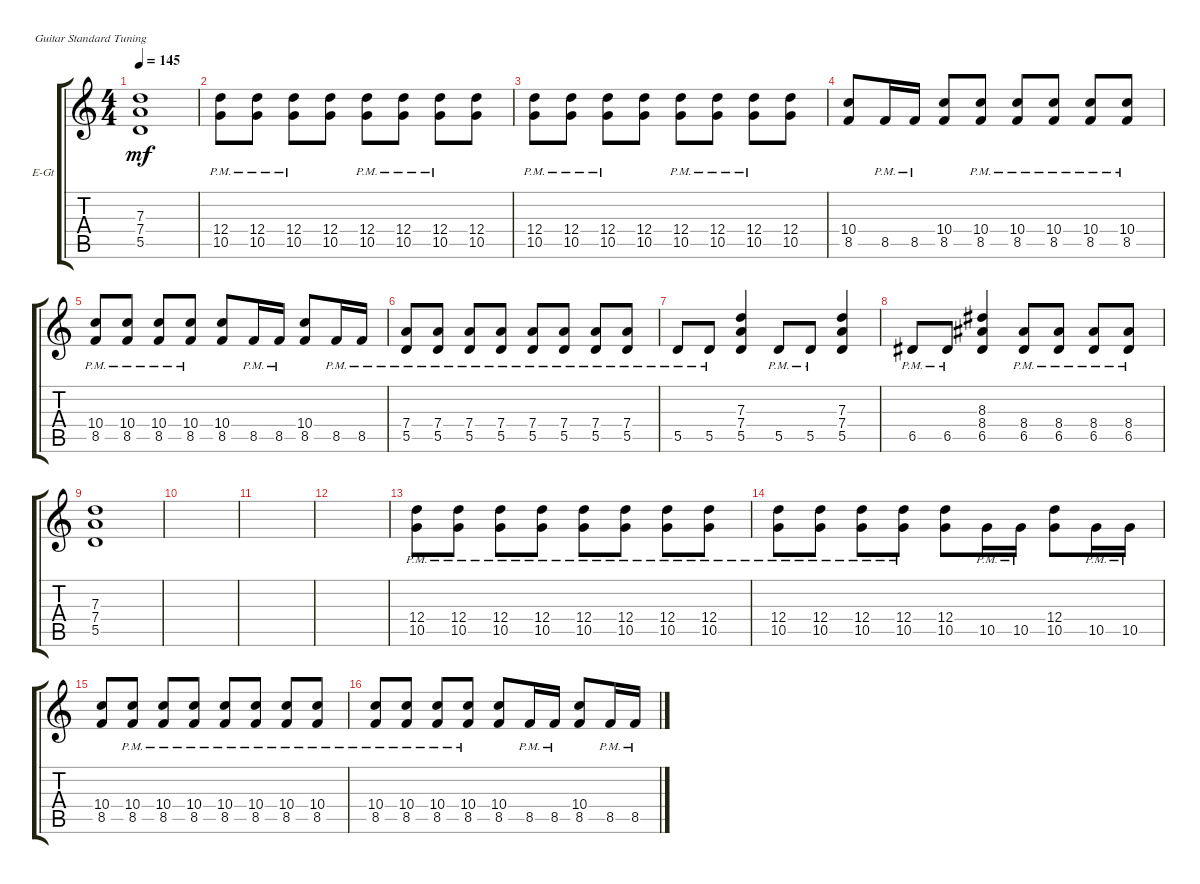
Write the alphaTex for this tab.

\bracketExtendMode groupsimilarinstruments
\firstSystemTrackNameOrientation horizontal
\otherSystemsTrackNameOrientation horizontal
\track ("Electric Guitar Rhytm" "E-Gt") {solo instrument overdrivenguitar}
\staff {score tabs}
\tuning (E4 B3 G3 D3 A2 E2)
\ts (4 4)
\tempo 145
\clef g2
\scale
0.333333
\ks c
(7.4 5.5 7.3).1{dy mf} |
\scale
0.333333 (12.4{pm} 10.5{pm}).8 (10.5{pm} 12.4{pm}).8 (10.5{pm} 12.4{pm}).8 (12.4 10.5).8 (10.5{pm} 12.4{pm}).8 (10.5{pm} 12.4{pm}).8 (12.4{pm} 10.5{pm}).8 (10.5 12.4).8 |
\scale
0.333333 (12.4{pm} 10.5{pm}).8 (10.5{pm} 12.4{pm}).8 (10.5{pm} 12.4{pm}).8 (12.4 10.5).8 (10.5{pm} 12.4{pm}).8 (10.5{pm} 12.4{pm}).8 (12.4{pm} 10.5{pm}).8 (10.5 12.4).8 |
\scale
0.333333 (8.5 10.4).8 8.5{pm}.16 8.5{pm}.16 (8.5 10.4).8 (8.5{pm} 10.4{pm}).8 (10.4{pm} 8.5{pm}).8 (8.5{pm} 10.4{pm}).8 (8.5{pm} 10.4{pm}).8 (10.4{pm} 8.5{pm}).8 |
\scale
0.333333 (10.4{pm} 8.5{pm}).8 (8.5{pm} 10.4{pm}).8 (8.5{pm} 10.4{pm}).8 (10.4{pm} 8.5{pm}).8 (8.5 10.4).8 8.5{pm}.16 8.5{pm}.16 (8.5 10.4).8 8.5{pm}.16 8.5{pm}.16 |
\scale
0.333333 (7.4{pm} 5.5{pm}).8 (5.5{pm} 7.4{pm}).8 (5.5{pm} 7.4{pm}).8 (7.4{pm} 5.5{pm}).8 (5.5{pm} 7.4{pm}).8 (5.5{pm} 7.4{pm}).8 (7.4{pm} 5.5{pm}).8 (5.5{pm} 7.4{pm}).8 |
\scale
0.333333 5.5{pm}.8 5.5{pm}.8 (5.5 7.4 7.3).4 5.5{pm}.8 5.5{pm}.8 (5.5 7.4 7.3).4 |
\scale
0.333333 6.5{pm}.8 6.5{pm}.8 (6.5 8.4 8.3).4 (6.5{pm} 8.4{pm}).8 (6.5{pm} 8.4{pm}).8 (8.4{pm} 6.5{pm}).8 (6.5{pm} 8.4{pm}).8 |
\scale
0.333333 (7.4 5.5 7.3).1 |
\scale
0.333333 |
\scale
0.333333 |
\scale
0.333333 |
(12.4{pm} 10.5{pm}).8 (10.5{pm} 12.4{pm}).8 (10.5{pm} 12.4{pm}).8 (12.4{pm} 10.5{pm}).8 (10.5{pm} 12.4{pm}).8 (10.5{pm} 12.4{pm}).8 (12.4{pm} 10.5{pm}).8 (10.5{pm} 12.4{pm}).8 |
(12.4{pm} 10.5{pm}).8 (10.5{pm} 12.4{pm}).8 (10.5{pm} 12.4{pm}).8 (12.4{pm} 10.5{pm}).8 (10.5 12.4).8 10.5{pm}.16 10.5{pm}.16 (10.5 12.4).8 10.5{pm}.16 10.5{pm}.16 |
(10.4 8.5).8 (8.5{pm} 10.4{pm}).8 (8.5{pm} 10.4{pm}).8 (10.4{pm} 8.5{pm}).8 (8.5{pm} 10.4{pm}).8 (8.5{pm} 10.4{pm}).8 (10.4{pm} 8.5{pm}).8 (8.5{pm} 10.4{pm}).8 |
(10.4{pm} 8.5{pm}).8 (8.5{pm} 10.4{pm}).8 (8.5{pm} 10.4{pm}).8 (10.4{pm} 8.5{pm}).8 (8.5 10.4).8 8.5{pm}.16 8.5{pm}.16 (8.5 10.4).8 8.5{pm}.16 8.5{pm}.16
